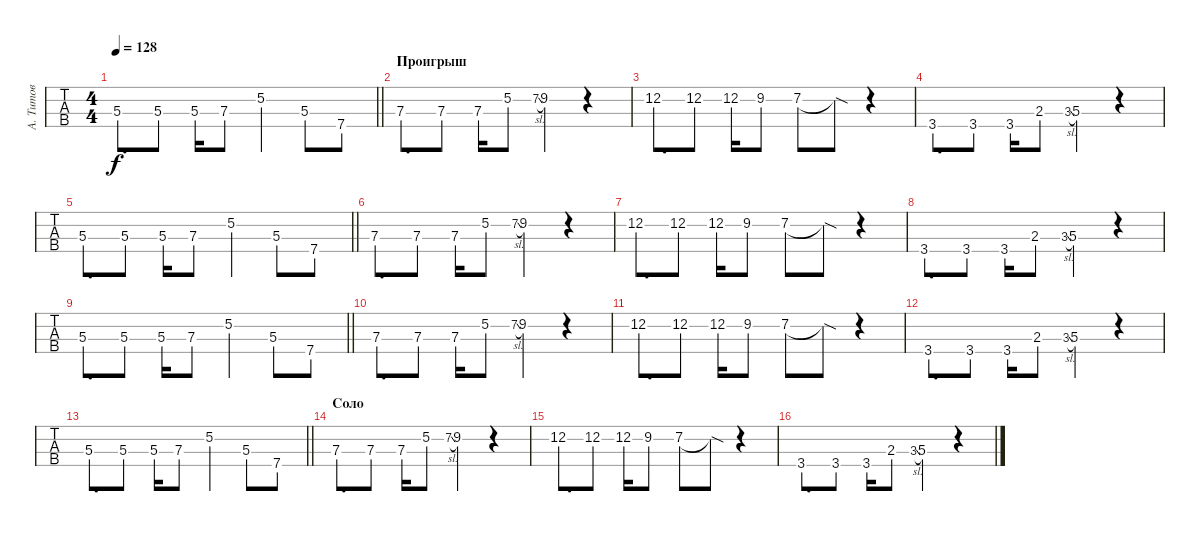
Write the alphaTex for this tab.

\track ("А. Титов" "А. Титов") {instrument fretlessbass}
\staff {tabs}
\tuning (G2 D2 A1 E1) {hide}
\ts (4 4)
\tempo 128
\clef f4
\barLineRight lightlight
\ks c
5.3{st}.8{d dy f} 5.3{st}.8 5.3.16 7.3.8 5.2{st}.4 5.3.8 7.4.8 |
\section ("" "Проигрыш")
7.3{st}.8{d} 7.3{st}.8 7.3.16 5.2.8 7.2{sl}.8{gr onbeat} 9.2{st}.4 r.4 |
12.2{st}.8{d} 12.2{st}.8 12.2.16 9.2.8 7.2.8 7.2{sod t}.8 r.4 |
3.4{st}.8{d} 3.4{st}.8 3.4.16 2.3.8 3.3{sl}.8{gr} 5.3{st}.4 r.4 |
\barLineRight lightlight
5.3{st}.8{d} 5.3{st}.8 5.3.16 7.3.8 5.2{st}.4 5.3.8 7.4.8 |
7.3{st}.8{d} 7.3{st}.8 7.3.16 5.2.8 7.2{sl}.8{gr onbeat} 9.2{st}.4 r.4 |
12.2{st}.8{d} 12.2{st}.8 12.2.16 9.2.8 7.2.8 7.2{sod t}.8 r.4 |
3.4{st}.8{d} 3.4{st}.8 3.4.16 2.3.8 3.3{sl}.8{gr} 5.3{st}.4 r.4 |
\barLineRight lightlight
5.3{st}.8{d} 5.3{st}.8 5.3.16 7.3.8 5.2{st}.4 5.3.8 7.4.8 |
7.3{st}.8{d} 7.3{st}.8 7.3.16 5.2.8 7.2{sl}.8{gr onbeat} 9.2{st}.4 r.4 |
12.2{st}.8{d} 12.2{st}.8 12.2.16 9.2.8 7.2.8 7.2{sod t}.8 r.4 |
3.4{st}.8{d} 3.4{st}.8 3.4.16 2.3.8 3.3{sl}.8{gr} 5.3{st}.4 r.4 |
\barLineRight lightlight
5.3{st}.8{d} 5.3{st}.8 5.3.16 7.3.8 5.2{st}.4 5.3.8 7.4.8 |
\section ("" "Соло")
7.3{st}.8{d} 7.3{st}.8 7.3.16 5.2.8 7.2{sl}.8{gr onbeat} 9.2{st}.4 r.4 |
12.2{st}.8{d} 12.2{st}.8 12.2.16 9.2.8 7.2.8 7.2{sod t}.8 r.4 |
3.4{st}.8{d} 3.4{st}.8 3.4.16 2.3.8 3.3{sl}.8{gr} 5.3{st}.4 r.4
